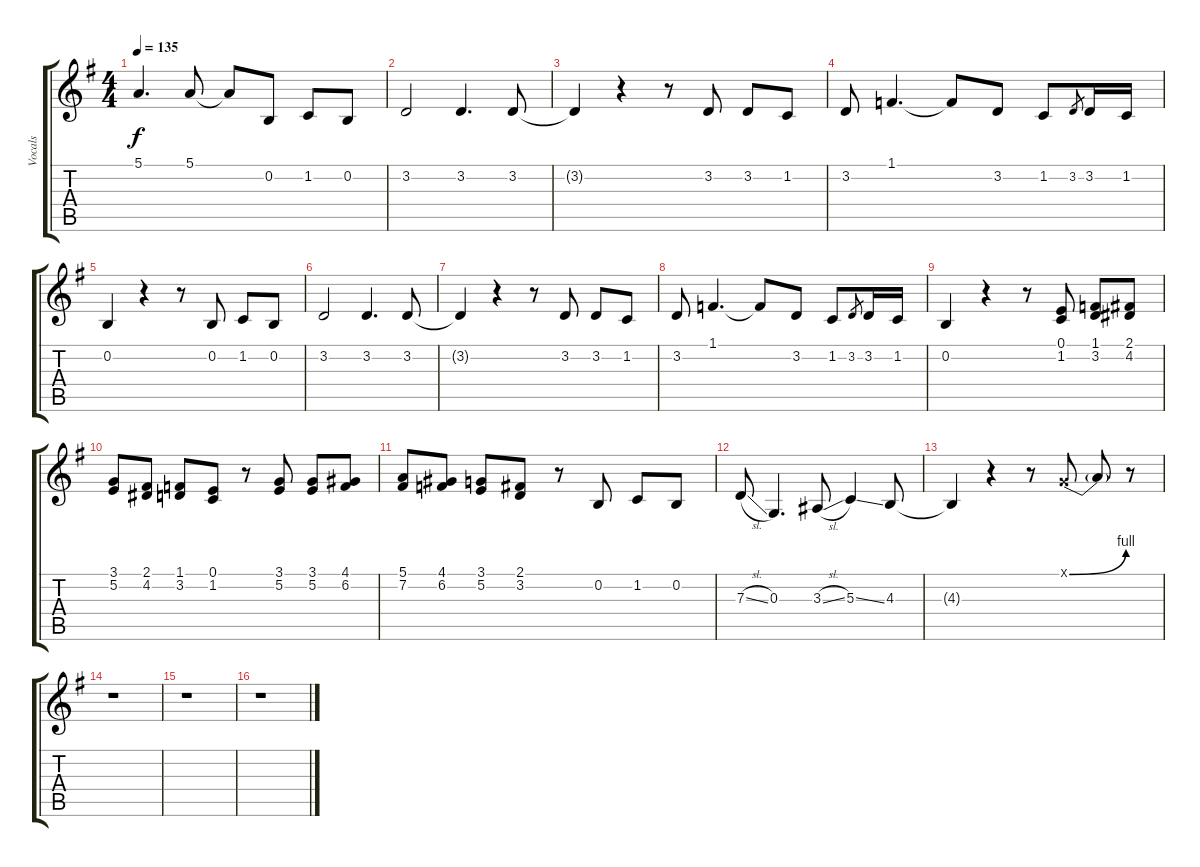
\track ("Vocals" "Vocals") {instrument acousticgrandpiano}
\staff {score tabs}
\tuning (E4 B3 G3 D3 A2 E2) {hide}
\ts (4 4)
\tempo 135
\clef g2
\ks g
5.1.4{d dy f} 5.1.8 5.1{t}.8 0.2.8 1.2.8 0.2.8 |
3.2.2 3.2.4{d} 3.2.8 |
3.2{t}.4 r.4 r.8 3.2.8 3.2.8 1.2.8 |
3.2.8 1.1.4{d} 1.1{t}.8 3.2.8 1.2.8 3.2.8{gr} 3.2.16 1.2.16 |
0.2.4 r.4 r.8 0.2.8 1.2.8 0.2.8 |
3.2.2 3.2.4{d} 3.2.8 |
3.2{t}.4 r.4 r.8 3.2.8 3.2.8 1.2.8 |
3.2.8 1.1.4{d} 1.1{t}.8 3.2.8 1.2.8 3.2.8{gr} 3.2.16 1.2.16 |
0.2.4 r.4 r.8 (0.1 1.2).8 (1.1 3.2).8 (2.1 4.2).8 |
(3.1 5.2).8 (2.1 4.2).8 (1.1 3.2).8 (0.1 1.2).8 r.8 (3.1 5.2).8 (3.1 5.2).8 (4.1 6.2).8 |
(5.1 7.2).8 (4.1 6.2).8 (3.1 5.2).8 (2.1 3.2).8 r.8 0.2.8 1.2.8 0.2.8 |
7.3{sl}.8 0.3.4{d} 3.3{sl}.8 5.3{ss}.4 4.3.8 |
4.3{t}.4 r.4 r.8 3.1{be (bend 0 0 60 4) x}.8 3.1{t}.8 r.8 |
r.1 |
r.1 |
r.1
